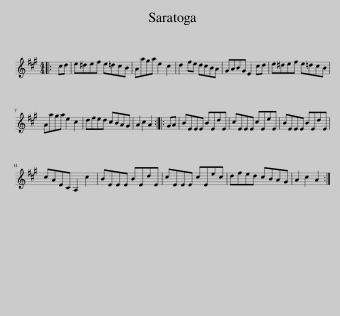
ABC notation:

X:1
L:1/8
M:4/4
I:linebreak $
K:A
V:1 treble
V:1
|: cd | e^def e=dcB | Aaga e2 c2 | d2 fe dcBA | GABG E2 cd | %5
 e^def e=dcB |$ Aaga e2 c2 | dfed cBAG | A2 c2 A2 :: GA | %10
 BEEE BEdE | cEEE cEeE | BEEE BEdE |$ cAEC A,2 c2 | BEEE BEdE | %15
 cEEE cEec | dfed cBAG | A2 c2 A2 :| %18
